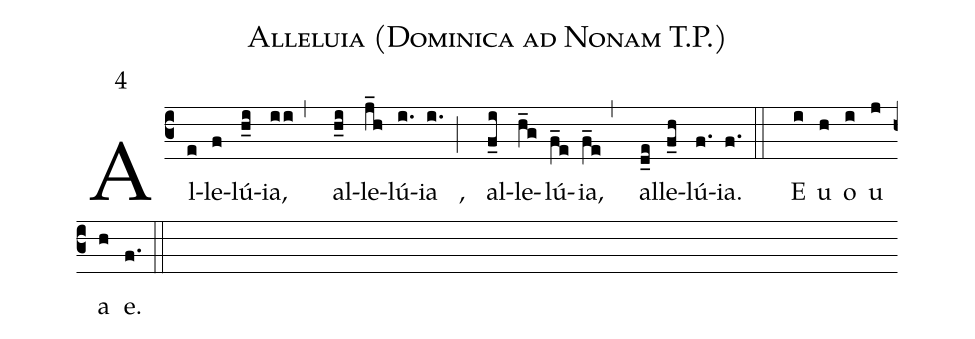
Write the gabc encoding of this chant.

name:Alleluia (Dominica ad Nonam T.P.);
mode:4;
%%
(c3)Al(e)le(f)lú(h_i)ia,(ii,) al(h_i)le(j_h)lú(i.)ia(i.;) ,()al(f_i)le(h_g)lú(f_e)ia,(f_e,) al(d_e)le(f_h)lú(f.)ia.(f.::) E(i) u(h) o(i) u(j) a(h) e.(f.) (::)
